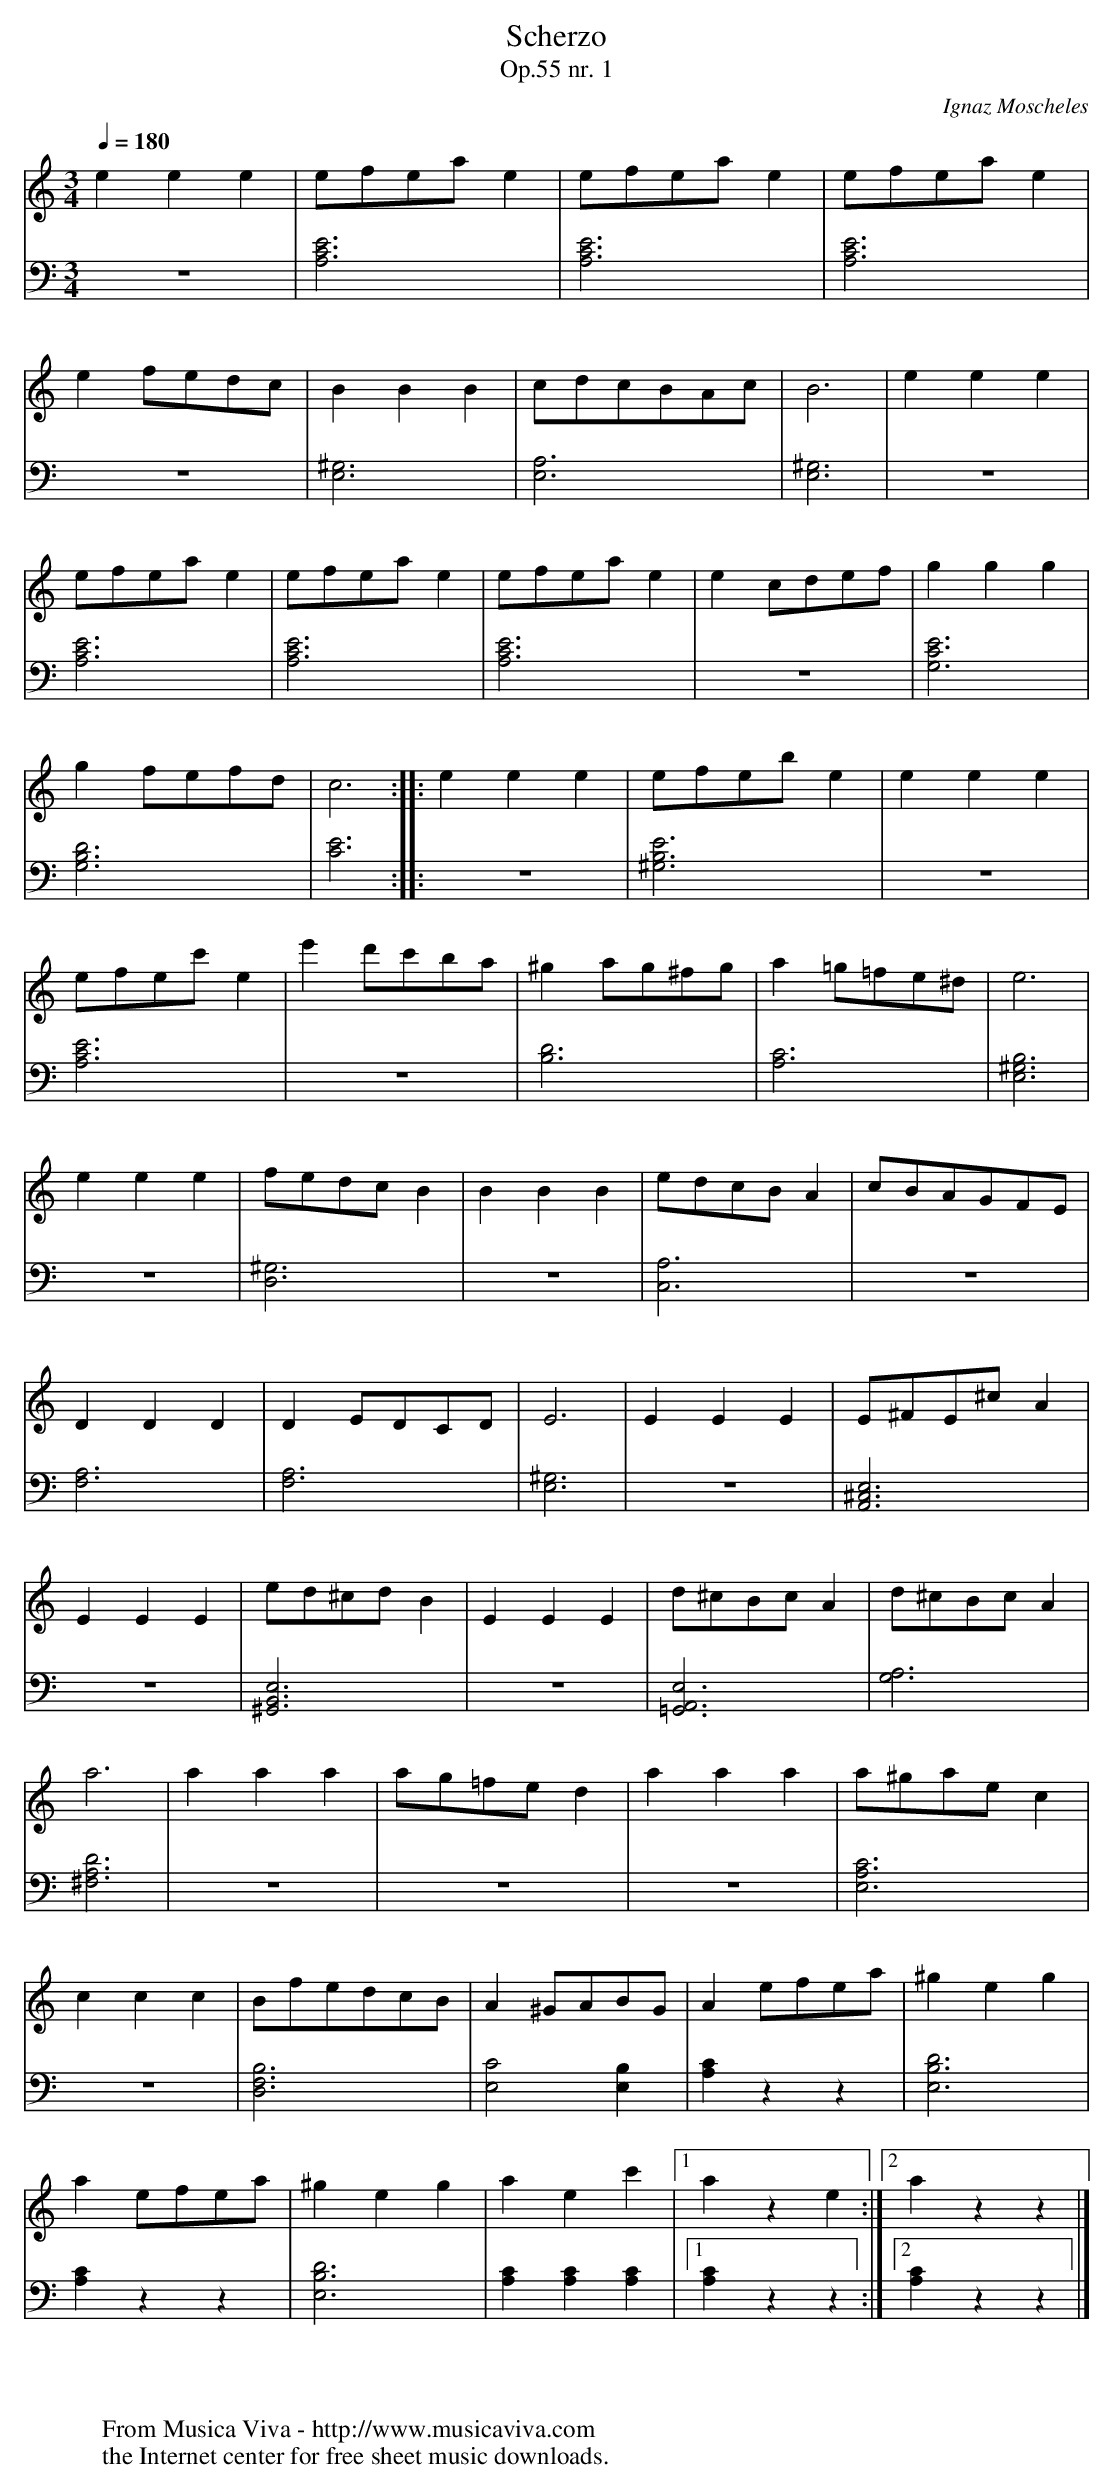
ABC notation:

X:1
T:Scherzo
T:Op.55 nr. 1
C:Ignaz Moscheles
V:1 Program 1 0 %Piano
V:2 Program 1 0 bass %Piano
M:3/4
L:1/8
Q:1/4=180
K:C
V:1
e2e2e2|efeae2|efeae2|efeae2|
V:2
z6|[A,6C6E6]|[A,6C6E6]|[A,6C6E6]|
V:1
e2fedc|B2B2B2|cdcBAc|B6|e2e2e2|
V:2
z6|[E,6^G,6]|[E,6A,6]|[E,6^G,6]|z6|
V:1
efeae2|efeae2|efeae2|e2cdef|g2g2g2|
V:2
[A,6C6E6]|[A,6C6E6]|[A,6C6E6]|z6|[G,6C6E6]|
V:1
g2fefd|c6::e2e2e2|efebe2|e2e2e2|
V:2
[G,6B,6D6]|[C6E6]::z6|[^G,6B,6E6]|z6|
V:1
efec'e2|e'2d'c'ba|^g2ag^fg|a2=g=fe^d|e6|
V:2
[A,6C6E6]|z6|[B,6D6]|[A,6C6]|[E,6^G,6B,6]|
V:1
e2e2e2|fedcB2|B2B2B2|edcBA2|cBAGFE|
V:2
z6|[D,6^G,6]|z6|[C,6A,6]|z6|
V:1
D2D2D2|D2EDCD|E6|E2E2E2|E^FE^cA2|
V:2
[F,6A,6]|[F,6A,6]|[E,6^G,6]|z6|[A,,6^C,6E,6]|
V:1
E2E2E2|ed^cdB2|E2E2E2|d^cBcA2|d^cBcA2|
V:2
z6|[^G,,6B,,6E,6]|z6|[=G,,6A,,6E,6]|[G,6A,6]|
V:1
a6|a2a2a2|ag=fed2|a2a2a2|a^gaec2|
V:2
[^F,6A,6D6]|z6|z6|z6|[E,6A,6C6]|
V:1
c2c2c2|BfedcB|A2^GABG|A2efea|^g2e2g2|
V:2
z6|[D,6F,6B,6]|[E,4C4][E,2B,2]|[A,2C2]z2z2|[E,6B,6D6]|
V:1
a2efea|^g2e2g2|a2e2c'2|[1a2z2e2:|[2a2z2z2|]
V:2
[A,2C2]z2z2|[E,6B,6D6]|[A,2C2][A,2C2][A,2C2]|[1[A,2C2]z2z2:|[2[A,2C2]z2z2|]
W:
W:
W:  From Musica Viva - http://www.musicaviva.com
W:  the Internet center for free sheet music downloads.
